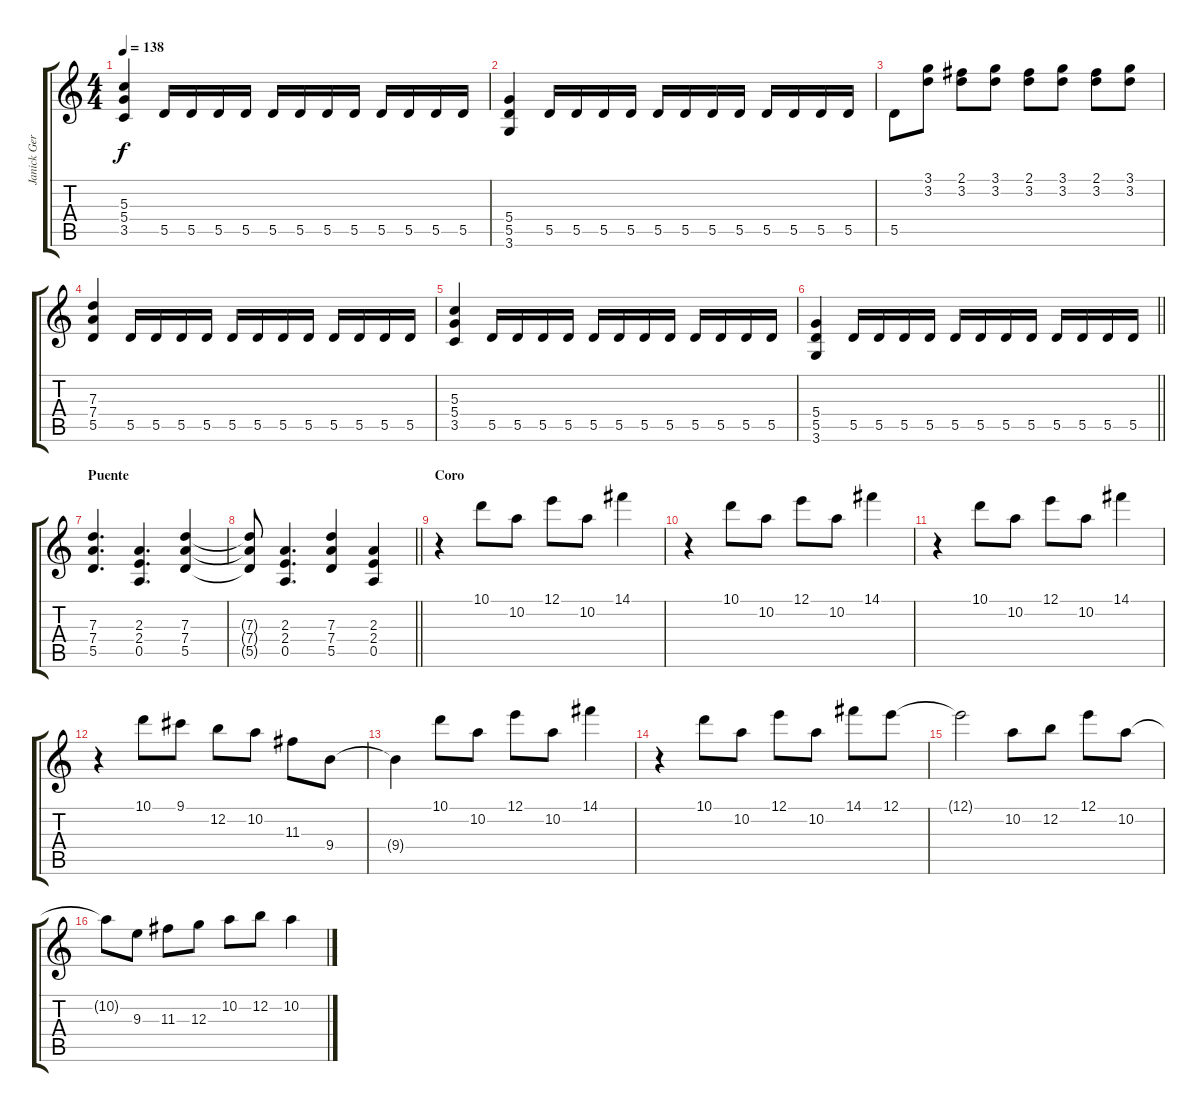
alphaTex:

\track ("Janick Gers" "Janick Ger") {instrument distortionguitar}
\staff {score tabs}
\tuning (E4 B3 G3 D3 A2 E2) {hide}
\ts (4 4)
\tempo 138
\clef g2
\ks c
(5.3 5.4 3.5).4{dy f} 5.5.16 5.5.16 5.5.16 5.5.16 5.5.16 5.5.16 5.5.16 5.5.16 5.5.16 5.5.16 5.5.16 5.5.16 |
(5.4 5.5 3.6).4 5.5.16 5.5.16 5.5.16 5.5.16 5.5.16 5.5.16 5.5.16 5.5.16 5.5.16 5.5.16 5.5.16 5.5.16 |
5.5.8 (3.1 3.2).8 (2.1 3.2).8 (3.1 3.2).8 (2.1 3.2).8 (3.1 3.2).8 (2.1 3.2).8 (3.1 3.2).8 |
(7.3 7.4 5.5).4 5.5.16 5.5.16 5.5.16 5.5.16 5.5.16 5.5.16 5.5.16 5.5.16 5.5.16 5.5.16 5.5.16 5.5.16 |
(5.3 5.4 3.5).4 5.5.16 5.5.16 5.5.16 5.5.16 5.5.16 5.5.16 5.5.16 5.5.16 5.5.16 5.5.16 5.5.16 5.5.16 |
\barLineRight lightlight
(5.4 5.5 3.6).4 5.5.16 5.5.16 5.5.16 5.5.16 5.5.16 5.5.16 5.5.16 5.5.16 5.5.16 5.5.16 5.5.16 5.5.16 |
\section ("" "Puente")
(7.3 7.4 5.5).4{d} (2.3 2.4 0.5).4{d} (7.3 7.4 5.5).4 |
\barLineRight lightlight
(7.3{t} 7.4{t} 5.5{t}).8 (2.3 2.4 0.5).4{d} (7.3 7.4 5.5).4 (2.3 2.4 0.5).4 |
\section ("" "Coro")
r.4 10.1.8 10.2.8 12.1.8 10.2.8 14.1.4 |
r.4 10.1.8 10.2.8 12.1.8 10.2.8 14.1.4 |
r.4 10.1.8 10.2.8 12.1.8 10.2.8 14.1.4 |
r.4 10.1.8 9.1.8 12.2.8 10.2.8 11.3.8 9.4.8 |
9.4{t}.4 10.1.8 10.2.8 12.1.8 10.2.8 14.1.4 |
r.4 10.1.8 10.2.8 12.1.8 10.2.8 14.1.8 12.1.8 |
12.1{t}.2 10.2.8 12.2.8 12.1.8 10.2.8 |
10.2{t}.8 9.3.8 11.3.8 12.3.8 10.2.8 12.2.8 10.2.4
